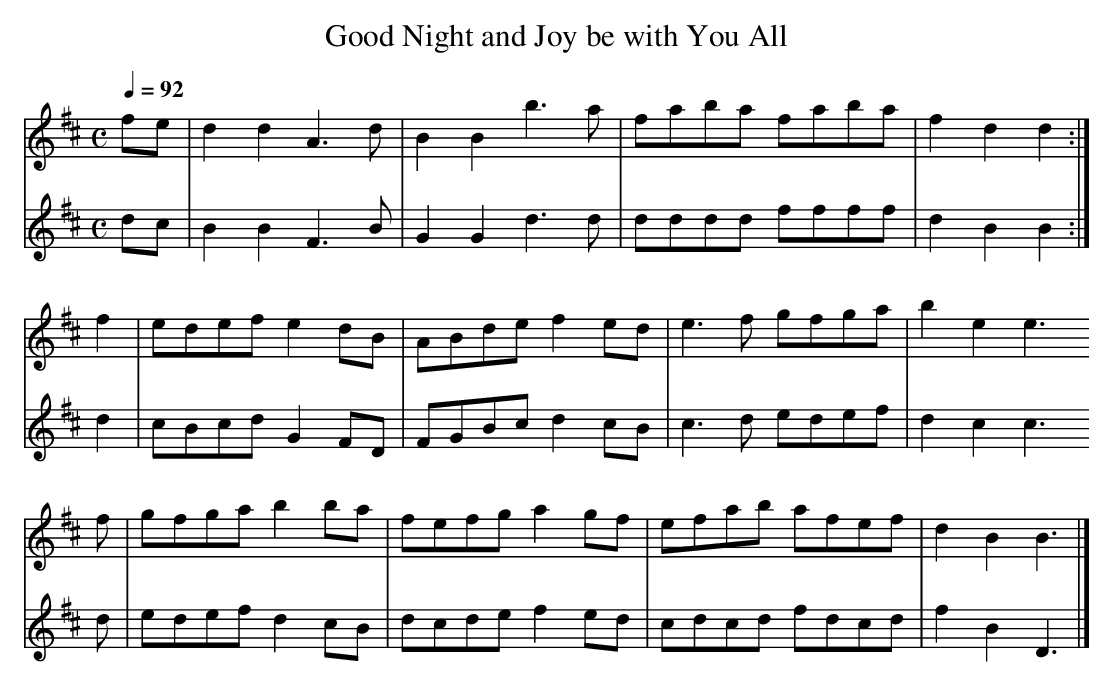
X:1
T:Good Night and Joy be with You All
M:C
L:1/8
Q:1/4=92
K:D
[V:1] fe|d2d2 A3 d|B2B2 b3 a|faba faba|f2d2 d2:|
[V:2] dc|B2B2 F3 B|G2G2 d3 d|dddd ffff|d2B2 B2:|
[V:1] f2|edef e2dB|ABde f2ed|e3 f gfga|b2e2 e3
[V:2] d2|cBcd G2FD|FGBc d2cB|c3 d edef|d2c2 c3
[V:1] f |gfga b2ba|fefg a2gf|efab afef|d2B2 B3|]
[V:2] d |edef d2cB|dcde f2ed|cdcd fdcd|f2B2 D3|]
